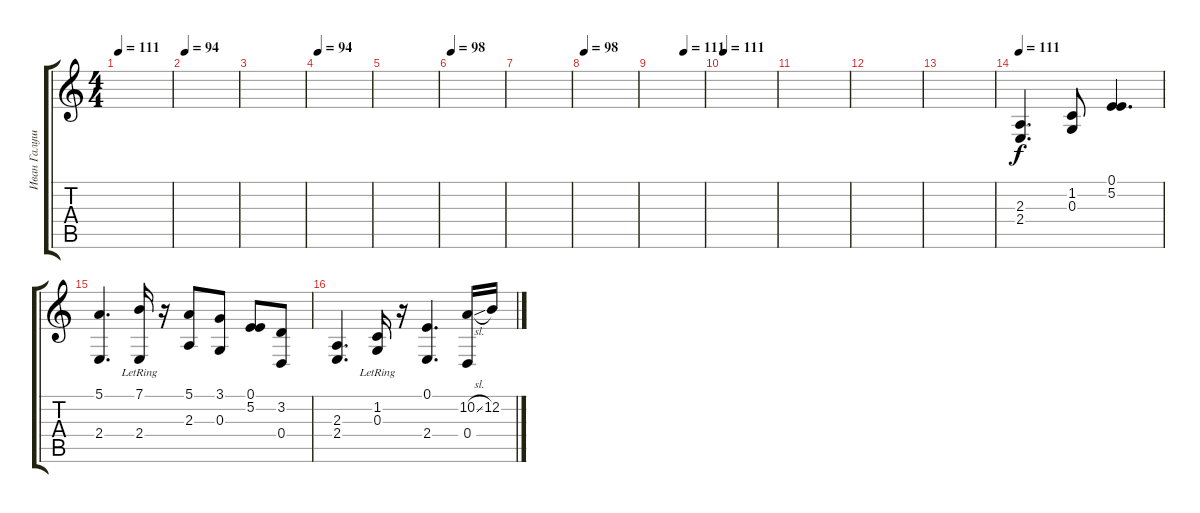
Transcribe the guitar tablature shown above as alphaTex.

\track ("Иван Галушко" "Иван Галуш") {instrument trombone}
\staff {score tabs}
\tuning (E4 B3 G3 D3 A2 E2) {hide}
\ts (4 4)
\tempo 111
\clef g2
\ks c
|
\tempo 94
|
|
\tempo 94
|
|
\tempo 98
|
|
\tempo 98
|
\tempo (111 0.625)
|
\tempo 111
|
|
|
|
\tempo 111
(2.3 2.4).4{d} (1.2 0.3).8 (0.1 5.2).4{d} |
(5.1 2.4).4{d} (7.1{lr} 2.4).16 r.16 (5.1 2.3).8 (3.1 0.3).8 (0.1 5.2).8 (3.2 0.4).8 |
(2.3 2.4).4{d} (1.2 0.3{lr}).16 r.16 (0.1 2.4).4{d} (10.2{sl} 0.4).16 12.2.16
